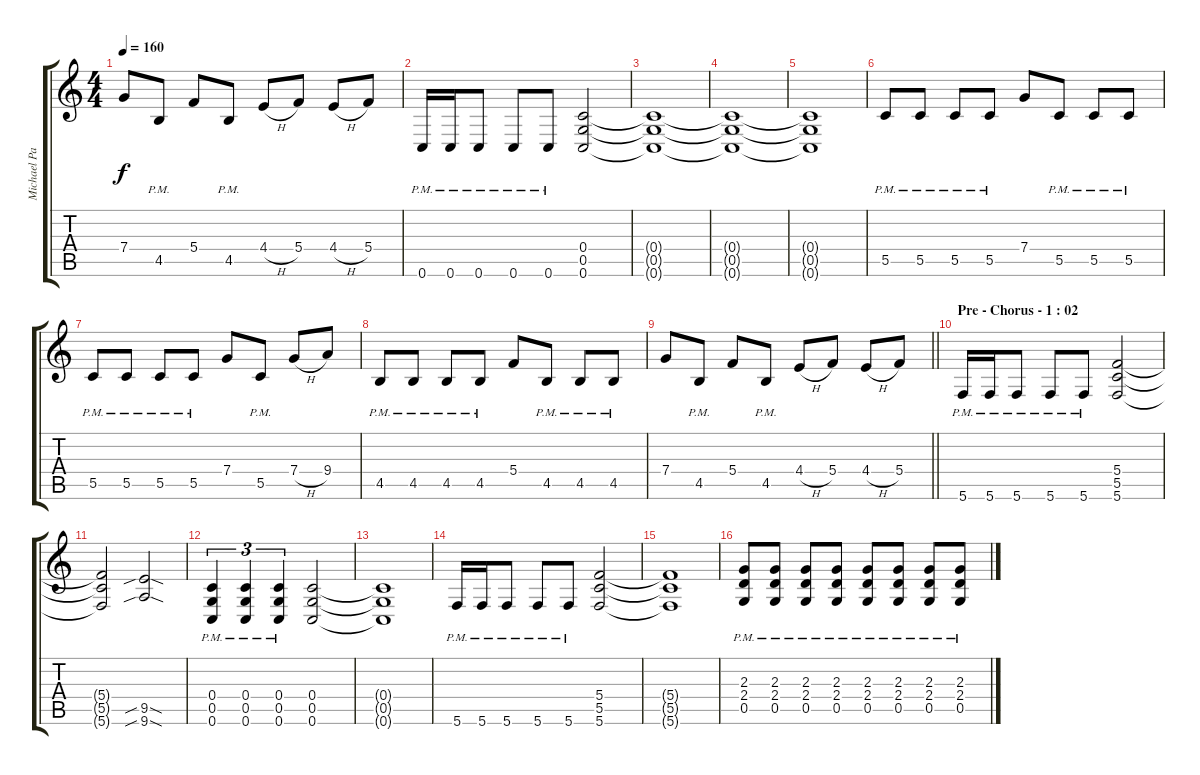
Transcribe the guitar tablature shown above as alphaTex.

\track ("Michael Paget" "Michael Pa") {instrument overdrivenguitar}
\staff {score tabs}
\tuning (D4 A3 F3 C3 G2 C2) {hide}
\ts (4 4)
\tempo 160
\clef g2
\ks c
7.4.8{dy f} 4.5{pm}.8 5.4.8 4.5{pm}.8 4.4{h}.8 5.4.8 4.4{h}.8 5.4.8 |
0.6{pm}.16 0.6{pm}.16 0.6{pm}.8 0.6{pm}.8 0.6{pm}.8 (0.4 0.5 0.6).2 |
(0.4{t} 0.5{t} 0.6{t}).1 |
(0.4{t} 0.5{t} 0.6{t}).1 |
(0.4{t} 0.5{t} 0.6{t}).1 |
5.5{pm}.8 5.5{pm}.8 5.5{pm}.8 5.5{pm}.8 7.4.8 5.5{pm}.8 5.5{pm}.8 5.5{pm}.8 |
5.5{pm}.8 5.5{pm}.8 5.5{pm}.8 5.5{pm}.8 7.4.8 5.5{pm}.8 7.4{h}.8 9.4.8 |
4.5{pm}.8 4.5{pm}.8 4.5{pm}.8 4.5{pm}.8 5.4.8 4.5{pm}.8 4.5{pm}.8 4.5{pm}.8 |
\barLineRight lightlight
7.4.8 4.5{pm}.8 5.4.8 4.5{pm}.8 4.4{h}.8 5.4.8 4.4{h}.8 5.4.8 |
\section ("" "Pre - Chorus - 1 : 02")
5.6{pm}.16 5.6{pm}.16 5.6{pm}.8 5.6{pm}.8 5.6{pm}.8 (5.4 5.5 5.6).2 |
(5.4{t} 5.5{t} 5.6{t}).2 (9.5{sib sod} 9.6{sib sod}).2 |
(0.4{pm} 0.5{pm} 0.6{pm}).4{tu (3 2)} (0.4{pm} 0.5{pm} 0.6{pm}).4{tu (3 2)} (0.4{pm} 0.5{pm} 0.6{pm}).4{tu (3 2)} (0.4 0.5 0.6).2 |
(0.4{t} 0.5{t} 0.6{t}).1 |
5.6{pm}.16 5.6{pm}.16 5.6{pm}.8 5.6{pm}.8 5.6{pm}.8 (5.4 5.5 5.6).2 |
(5.4{t} 5.5{t} 5.6{t}).1 |
(2.3{pm} 2.4{pm} 0.5{pm}).8 (2.3{pm} 2.4{pm} 0.5{pm}).8 (2.3{pm} 2.4{pm} 0.5{pm}).8 (2.3{pm} 2.4{pm} 0.5{pm}).8 (2.3{pm} 2.4{pm} 0.5{pm}).8 (2.3{pm} 2.4{pm} 0.5{pm}).8 (2.3{pm} 2.4{pm} 0.5{pm}).8 (2.3{pm} 2.4{pm} 0.5{pm}).8
